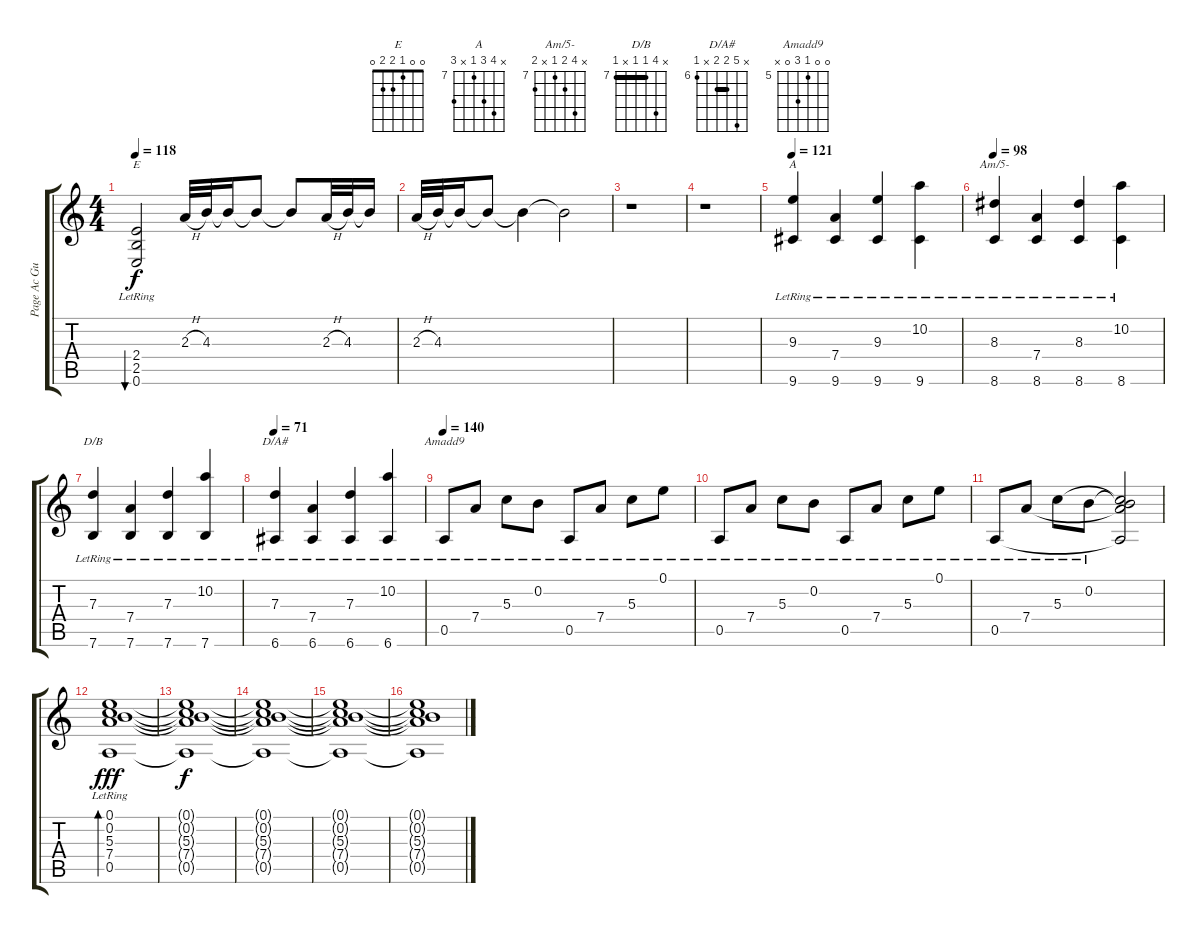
\track ("Page Ac Guitar Finger Picked" "Page Ac Gu") {instrument acousticguitarsteel}
\staff {score tabs}
\tuning (E4 B3 G3 D3 A2 E2) {hide}
\chord ("E" 0 0 1 2 2 0)
\chord ("A" x 10 9 7 x 9) {firstfret 7}
\chord ("Am/5-" x 10 8 7 x 8) {firstfret 7}
\chord ("D/B" x 10 7 7 x 7) {firstfret 7 barre 7}
\chord ("D/A#" x 10 7 7 x 6) {firstfret 6 barre 7}
\chord ("Amadd9" 0 0 5 7 0 x) {firstfret 5}
\ts (4 4)
\tempo 118
\clef g2
\ks aminor
(2.4{lr} 2.5{lr} 0.6{lr}).2{bu 480 ch "E" dy f} 2.3{h}.32 4.3.32 4.3{t}.16 4.3{t}.8 4.3{t}.8 2.3{h}.32 4.3.32 4.3{t}.16 |
2.3{h}.32 4.3.32 4.3{t}.16 4.3{t}.8 4.3{t}.4 4.3{t}.2 |
r.1 |
r.1 |
\tempo 121
(9.3{lr} 9.6{lr}).4{ch "A"} (7.4{lr} 9.6{lr}).4 (9.3{lr} 9.6{lr}).4 (10.2{lr} 9.6{lr}).4 |
\tempo 98
(8.3{lr} 8.6{lr}).4{ch "Am/5-"} (7.4{lr} 8.6{lr}).4 (8.3{lr} 8.6{lr}).4 (10.2{lr} 8.6{lr}).4 |
(7.3{lr} 7.6{lr}).4{ch "D/B"} (7.4{lr} 7.6{lr}).4 (7.3{lr} 7.6{lr}).4 (10.2{lr} 7.6{lr}).4 |
\tempo 71
(7.3{lr} 6.6{lr}).4{ch "D/A#"} (7.4{lr} 6.6{lr}).4 (7.3{lr} 6.6{lr}).4 (10.2{lr} 6.6{lr}).4 |
\tempo 140
0.5{lr}.8{ch "Amadd9"} 7.4{lr}.8 5.3{lr}.8 0.2{lr}.8 0.5{lr}.8 7.4{lr}.8 5.3{lr}.8 0.1{lr}.8 |
0.5{lr}.8 7.4{lr}.8 5.3{lr}.8 0.2{lr}.8 0.5{lr}.8 7.4{lr}.8 5.3{lr}.8 0.1{lr}.8 |
0.5{lr}.8 7.4{lr}.8 5.3{lr}.8 0.2{lr}.8 (0.2{t} 5.3{t} 7.4{t} 0.5{t}).2 |
(0.1{lr} 0.2{lr} 5.3{lr} 7.4{lr} 0.5{lr}).1{bd 480 dy fff} |
(0.1{t} 0.2{t} 5.3{t} 7.4{t} 0.5{t}).1{dy f} |
(0.1{t} 0.2{t} 5.3{t} 7.4{t} 0.5{t}).1 |
(0.1{t} 0.2{t} 5.3{t} 7.4{t} 0.5{t}).1 |
(0.1{t} 0.2{t} 5.3{t} 7.4{t} 0.5{t}).1
